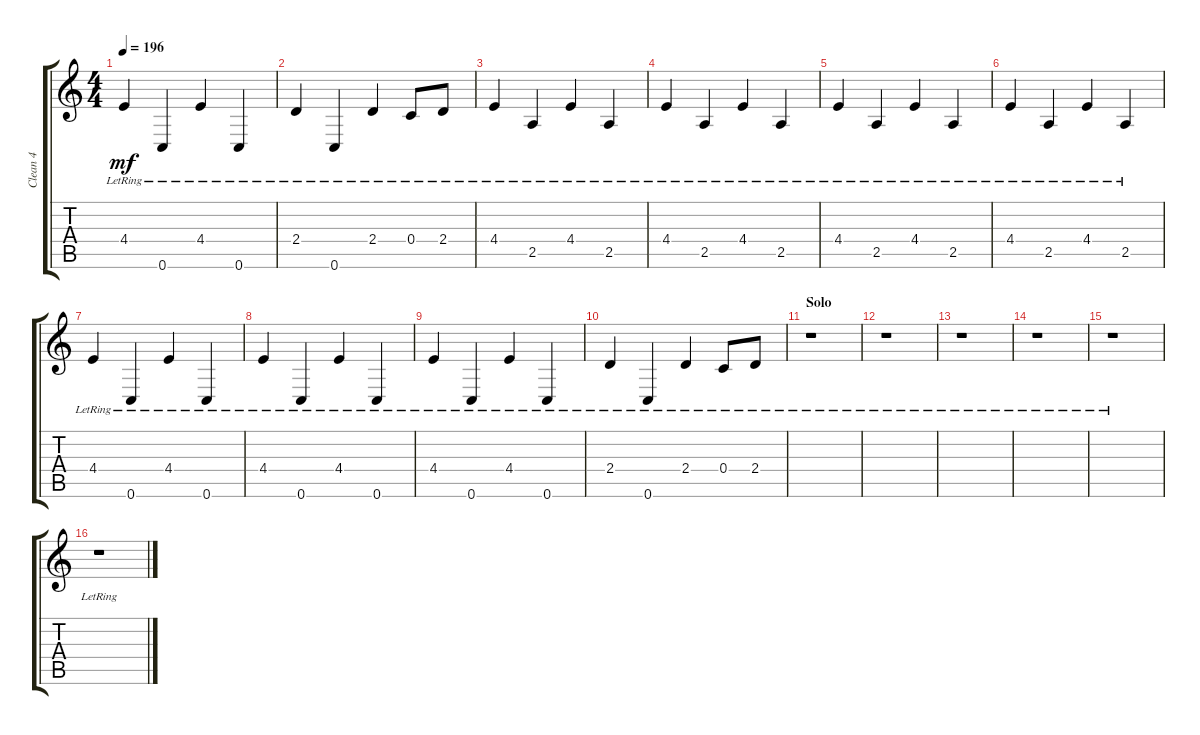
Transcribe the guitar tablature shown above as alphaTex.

\track ("Clean 4" "Clean 4") {instrument electricguitarclean}
\staff {score tabs}
\tuning (D4 A3 F3 C3 G2 C2) {hide}
\ts (4 4)
\tempo 196
\clef g2
\ks aminor
4.4{lr}.4{dy mf} 0.6{lr}.4 4.4{lr}.4 0.6{lr}.4 |
2.4{lr}.4 0.6{lr}.4 2.4{lr}.4 0.4{lr}.8 2.4{lr}.8 |
4.4{lr}.4 2.5{lr}.4 4.4{lr}.4 2.5{lr}.4 |
4.4{lr}.4 2.5{lr}.4 4.4{lr}.4 2.5{lr}.4 |
4.4{lr}.4 2.5{lr}.4 4.4{lr}.4 2.5{lr}.4 |
4.4{lr}.4 2.5{lr}.4 4.4{lr}.4 2.5{lr}.4 |
4.4{lr}.4 0.6{lr}.4 4.4{lr}.4 0.6{lr}.4 |
4.4{lr}.4 0.6{lr}.4 4.4{lr}.4 0.6{lr}.4 |
4.4{lr}.4 0.6{lr}.4 4.4{lr}.4 0.6{lr}.4 |
2.4{lr}.4 0.6{lr}.4 2.4{lr}.4 0.4{lr}.8 2.4{lr}.8 |
\section ("" "Solo")
r.1 |
r.1 |
r.1 |
r.1 |
r.1 |
r.1
